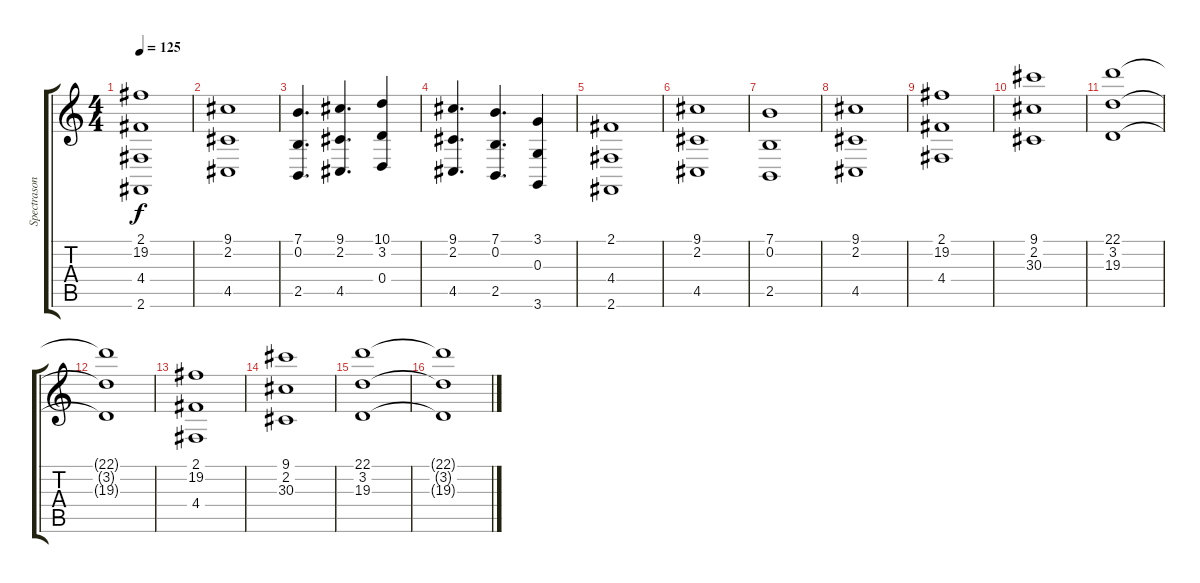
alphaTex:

\track ("Spectrasonics Omnisphere" "Spectrason") {instrument synthstrings2}
\staff {score tabs}
\tuning (E4 B3 G3 D3 A2 E2) {hide}
\ts (4 4)
\tempo 125
\clef g2
\ks c
(2.1 19.2 4.4 2.6).1{dy f} |
(9.1 2.2 4.5).1 |
(7.1 0.2 2.5).4{d} (9.1 2.2 4.5).4{d} (10.1 3.2 0.4).4 |
(9.1 2.2 4.5).4{d} (7.1 0.2 2.5).4{d} (3.1 0.3 3.6).4 |
(2.1 4.4 2.6).1 |
(9.1 2.2 4.5).1 |
(7.1 0.2 2.5).1 |
(9.1 2.2 4.5).1 |
(2.1 19.2 4.4).1{volume 8} |
(9.1 2.2 30.3).1 |
(22.1 3.2 19.3).1 |
(22.1{t} 3.2{t} 19.3{t}).1 |
(2.1 19.2 4.4).1 |
(9.1 2.2 30.3).1 |
(22.1 3.2 19.3).1 |
(22.1{t} 3.2{t} 19.3{t}).1
